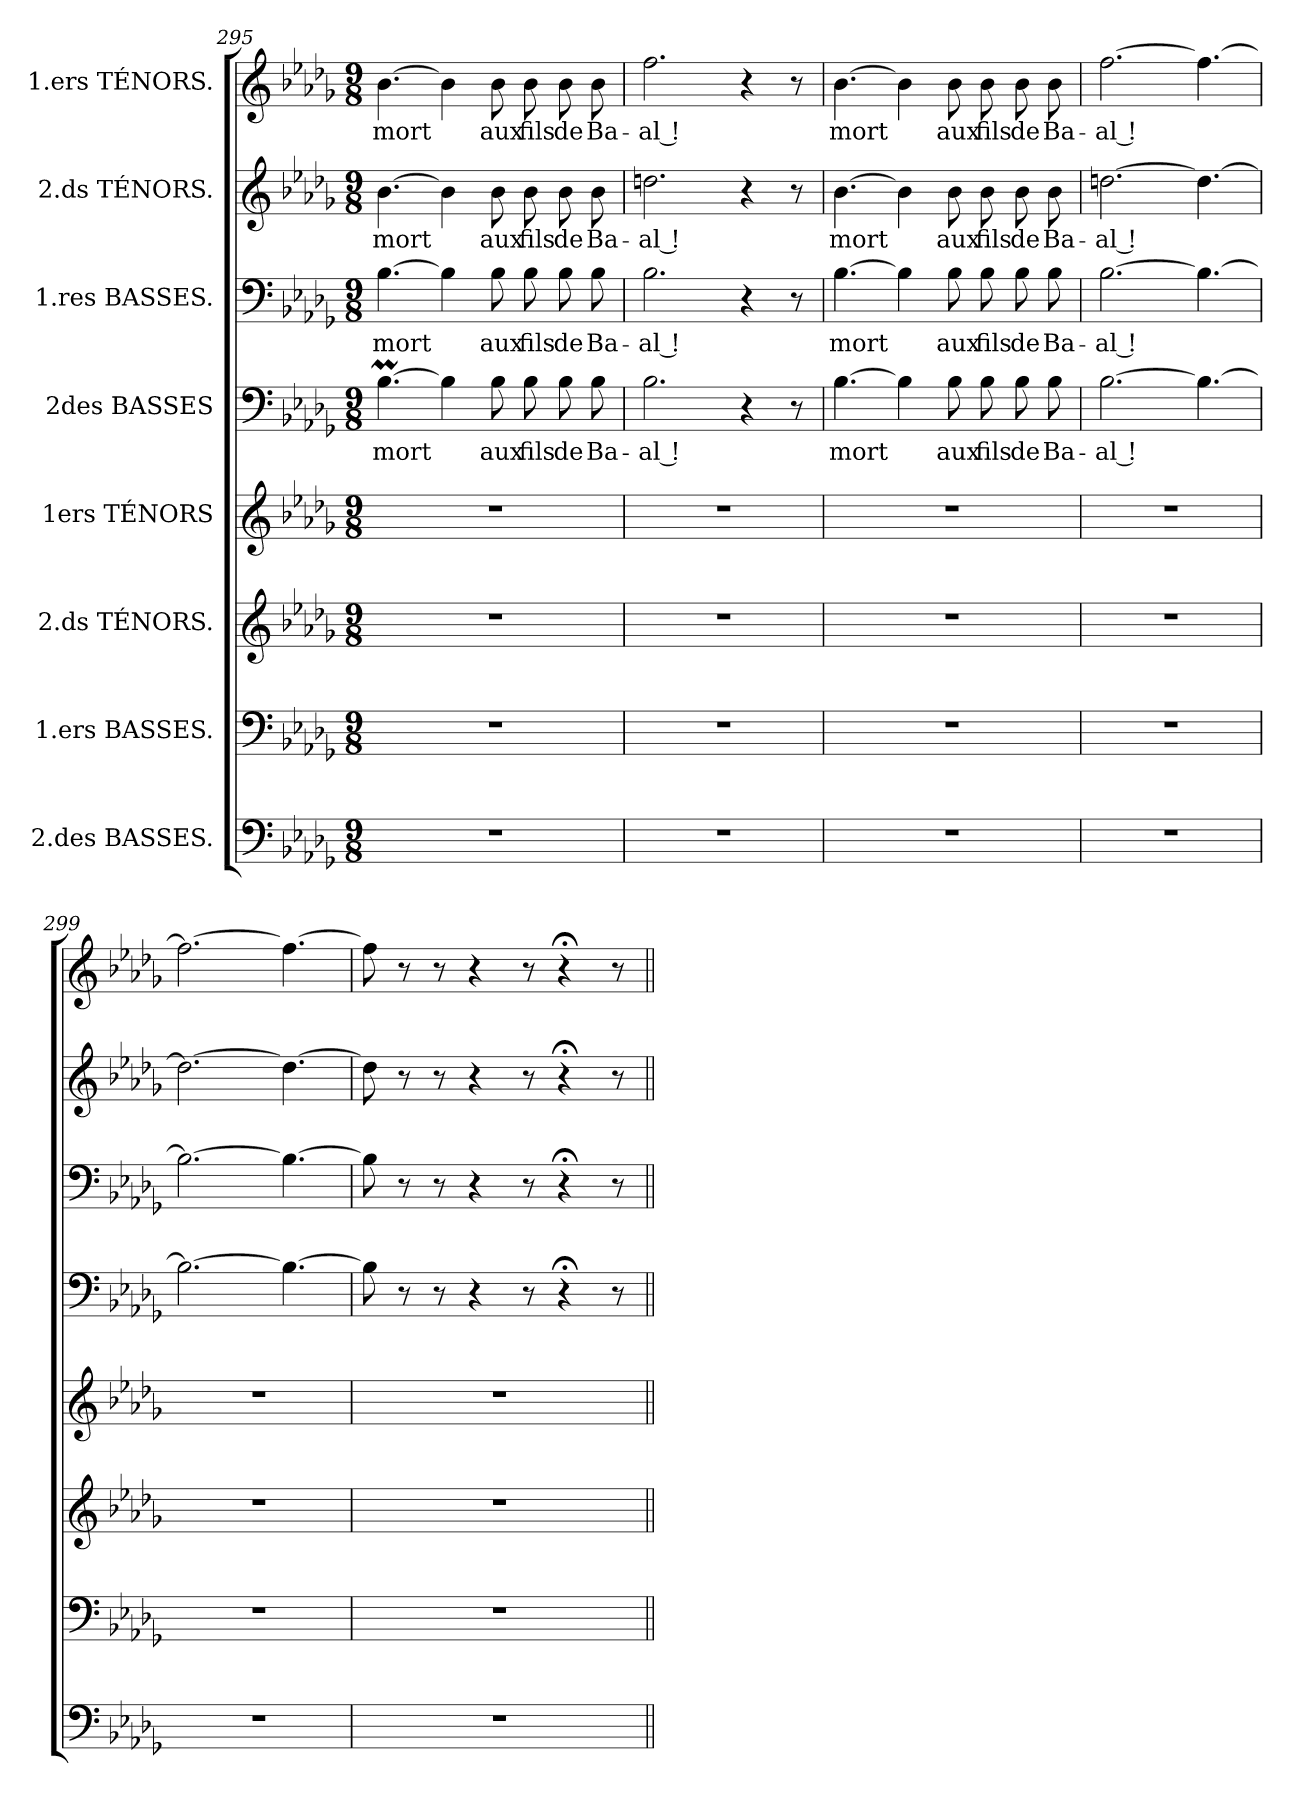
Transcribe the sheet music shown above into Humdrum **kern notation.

**kern	**kern	**kern	**kern	**kern	**text	**kern	**text	**kern	**text	**kern	**text
*part8	*part7	*part6	*part5	*part4	*part4	*part3	*part3	*part2	*part2	*part1	*part1
*staff8	*staff7	*staff6	*staff5	*staff4	*staff4	*staff3	*staff3	*staff2	*staff2	*staff1	*staff1
*I"2.des BASSES.	*I"1.ers BASSES.	*I"2.ds TÉNORS.	*I"1ers TÉNORS	*I"2des BASSES	*	*I"1.res BASSES.	*	*I"2.ds TÉNORS.	*	*I"1.ers TÉNORS.	*
!!LO:LB:g=z
*clefF4	*clefF4	*clefG2	*clefG2	*clefF4	*	*clefF4	*	*clefG2	*	*clefG2	*
*	*	*ITrd7c12	*ITrd7c12	*	*	*	*	*ITrd7c12	*	*ITrd7c12	*
*k[b-e-a-d-g-]	*k[b-e-a-d-g-]	*k[b-e-a-d-g-]	*k[b-e-a-d-g-]	*k[b-e-a-d-g-]	*	*k[b-e-a-d-g-]	*	*k[b-e-a-d-g-]	*	*k[b-e-a-d-g-]	*
*M9/8	*M9/8	*M9/8	*M9/8	*M9/8	*	*M9/8	*	*M9/8	*	*M9/8	*
=295	=295	=295	=295	=295	=295	=295	=295	=295	=295	=295	=295
8%9r	8%9r	8%9r	8%9r	[4.B-M\	mort	[4.B-\	mort	[4.B-\	mort	[4.B-\	mort
.	.	.	.	4B-\]	.	4B-\]	.	4B-\]	.	4B-\]	.
.	.	.	.	8B-\	aux	8B-\	aux	8B-\	aux	8B-\	aux
.	.	.	.	8B-\	fils	8B-\	fils	8B-\	fils	8B-\	fils
.	.	.	.	8B-\	de	8B-\	de	8B-\	de	8B-\	de
.	.	.	.	8B-\	Ba-	8B-\	Ba-	8B-\	Ba-	8B-\	Ba-
=296	=296	=296	=296	=296	=296	=296	=296	=296	=296	=296	=296
8%9r	8%9r	8%9r	8%9r	2.B-\	-al !	2.B-\	-al !	2.dn\	-al !	2.f\	-al !
.	.	.	.	4r	.	4r	.	4r	.	4r	.
.	.	.	.	8r	.	8r	.	8r	.	8r	.
=297	=297	=297	=297	=297	=297	=297	=297	=297	=297	=297	=297
8%9r	8%9r	8%9r	8%9r	[4.B-\	mort	[4.B-\	mort	[4.B-\	mort	[4.B-\	mort
.	.	.	.	4B-\]	.	4B-\]	.	4B-\]	.	4B-\]	.
.	.	.	.	8B-\	aux	8B-\	aux	8B-\	aux	8B-\	aux
.	.	.	.	8B-\	fils	8B-\	fils	8B-\	fils	8B-\	fils
.	.	.	.	8B-\	de	8B-\	de	8B-\	de	8B-\	de
.	.	.	.	8B-\	Ba-	8B-\	Ba-	8B-\	Ba-	8B-\	Ba-
!!LO:LB:g=z
=298	=298	=298	=298	=298	=298	=298	=298	=298	=298	=298	=298
8%9r	8%9r	8%9r	8%9r	[2.B-\	-al !	[2.B-\	-al !	[2.dn\	-al !	[2.f\	-al !
.	.	.	.	4.B-\_	.	4.B-\_	.	4.d\_	.	4.f\_	.
=299	=299	=299	=299	=299	=299	=299	=299	=299	=299	=299	=299
8%9r	8%9r	8%9r	8%9r	2.B-\_	.	2.B-\_	.	2.d\_	.	2.f\_	.
.	.	.	.	4.B-\_	.	4.B-\_	.	4.d\_	.	4.f\_	.
=300	=300	=300	=300	=300	=300	=300	=300	=300	=300	=300	=300
8%9r	8%9r	8%9r	8%9r	8B-\]	.	8B-\]	.	8d\]	.	8f\]	.
.	.	.	.	8r	.	8r	.	8r	.	8r	.
.	.	.	.	8r	.	8r	.	8r	.	8r	.
.	.	.	.	4r	.	4r	.	4r	.	4r	.
.	.	.	.	8r	.	8r	.	8r	.	8r	.
.	.	.	.	4r;<	.	4r;<	.	4r;<	.	4r;<	.
.	.	.	.	8r	.	8r	.	8r	.	8r	.
=||	=||	=||	=||	=||	=||	=||	=||	=||	=||	=||	=||
*-	*-	*-	*-	*-	*-	*-	*-	*-	*-	*-	*-
